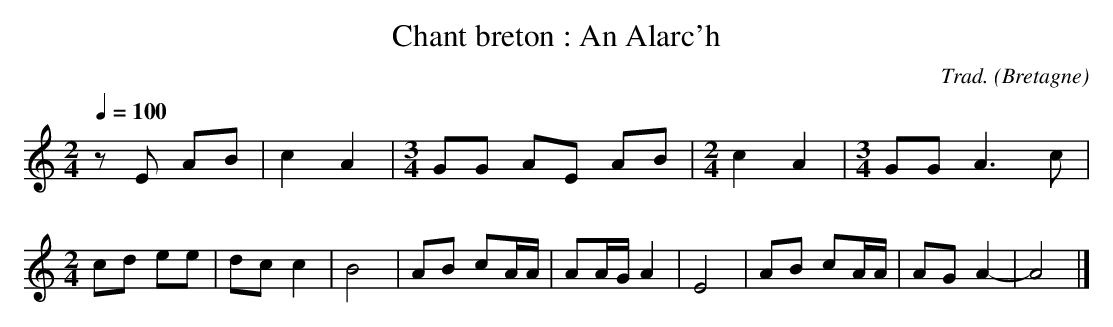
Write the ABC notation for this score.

X:1
T:Chant breton : An Alarc'h
C:Trad.
O:Bretagne
M:2/4
L:1/8
Q:1/4=100
K:Am
zE AB | c2 A2 | [M:3/4] GG AE AB | [M:2/4] c2 A2 | [M:3/4] GG A3 c | [M:2/4]\
cd ee | dc c2 | B4 | AB cA/A/ | AA/G/ A2 | E4 | AB cA/A/ | AG A2- | A4 |]
